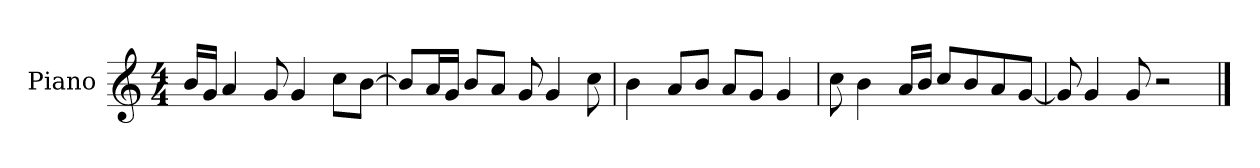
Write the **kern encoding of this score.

**kern
*part1
*staff1
*I"Piano
*I'P-no
*clefG2
*k[]
*M4/4
*MM90
=1
16b/LL
16g/JJ
4a/
8g/
4g/
8cc\L
[8b\J
=2
8b/L]
16a/L
16g/JJ
8b/L
8a/J
8g/
4g/
8cc\
=3
4b\
8a/L
8b/J
8a/L
8g/J
4g/
=4
8cc\
4b\
16a/LL
16b/JJ
8cc/L
8b/
8a/
[8g/J
=5
8g/]
4g/
8g/
2r
==
*-
